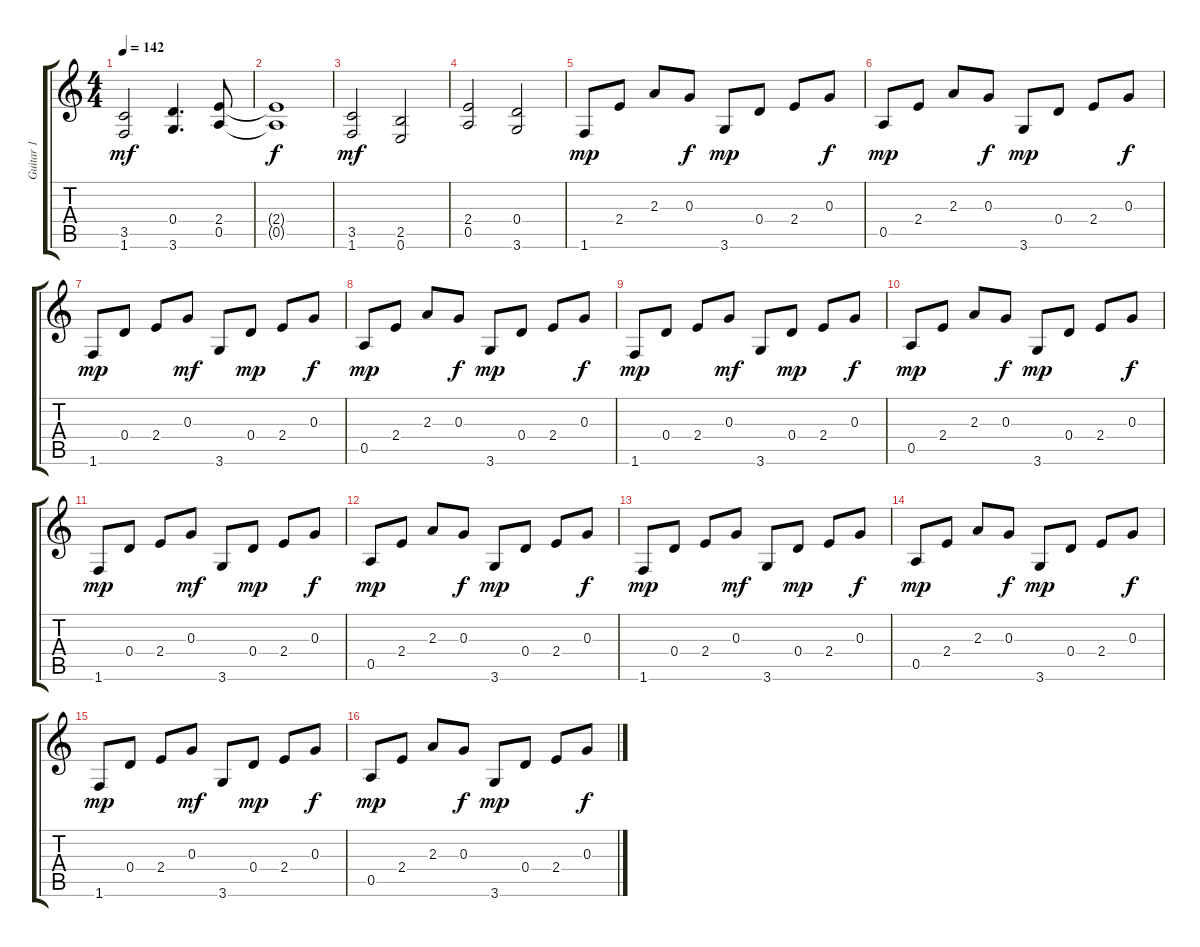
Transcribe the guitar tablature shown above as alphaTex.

\track ("Guitar 1" "Guitar 1") {instrument electricguitarclean}
\staff {score tabs}
\tuning (E4 B3 G3 D3 A2 E2) {hide}
\ts (4 4)
\tempo 142
\clef g2
\ks c
(3.5 1.6).2{dy mf} (0.4 3.6).4{d} (2.4 0.5).8 |
(2.4{t} 0.5{t}).1{dy f} |
(3.5 1.6).2{dy mf} (2.5 0.6).2 |
(2.4 0.5).2 (0.4 3.6).2 |
1.6.8{dy mp} 2.4.8 2.3.8 0.3.8{dy f} 3.6.8{dy mp} 0.4.8 2.4.8 0.3.8{dy f} |
0.5.8{dy mp} 2.4.8 2.3.8 0.3.8{dy f} 3.6.8{dy mp} 0.4.8 2.4.8 0.3.8{dy f} |
1.6.8{dy mp} 0.4.8 2.4.8 0.3.8{dy mf} 3.6.8 0.4.8{dy mp} 2.4.8 0.3.8{dy f} |
0.5.8{dy mp} 2.4.8 2.3.8 0.3.8{dy f} 3.6.8{dy mp} 0.4.8 2.4.8 0.3.8{dy f} |
1.6.8{dy mp} 0.4.8 2.4.8 0.3.8{dy mf} 3.6.8 0.4.8{dy mp} 2.4.8 0.3.8{dy f} |
0.5.8{dy mp} 2.4.8 2.3.8 0.3.8{dy f} 3.6.8{dy mp} 0.4.8 2.4.8 0.3.8{dy f} |
1.6.8{dy mp} 0.4.8 2.4.8 0.3.8{dy mf} 3.6.8 0.4.8{dy mp} 2.4.8 0.3.8{dy f} |
0.5.8{dy mp} 2.4.8 2.3.8 0.3.8{dy f} 3.6.8{dy mp} 0.4.8 2.4.8 0.3.8{dy f} |
1.6.8{dy mp} 0.4.8 2.4.8 0.3.8{dy mf} 3.6.8 0.4.8{dy mp} 2.4.8 0.3.8{dy f} |
0.5.8{dy mp} 2.4.8 2.3.8 0.3.8{dy f} 3.6.8{dy mp} 0.4.8 2.4.8 0.3.8{dy f} |
1.6.8{dy mp} 0.4.8 2.4.8 0.3.8{dy mf} 3.6.8 0.4.8{dy mp} 2.4.8 0.3.8{dy f} |
0.5.8{dy mp} 2.4.8 2.3.8 0.3.8{dy f} 3.6.8{dy mp} 0.4.8 2.4.8 0.3.8{dy f}
